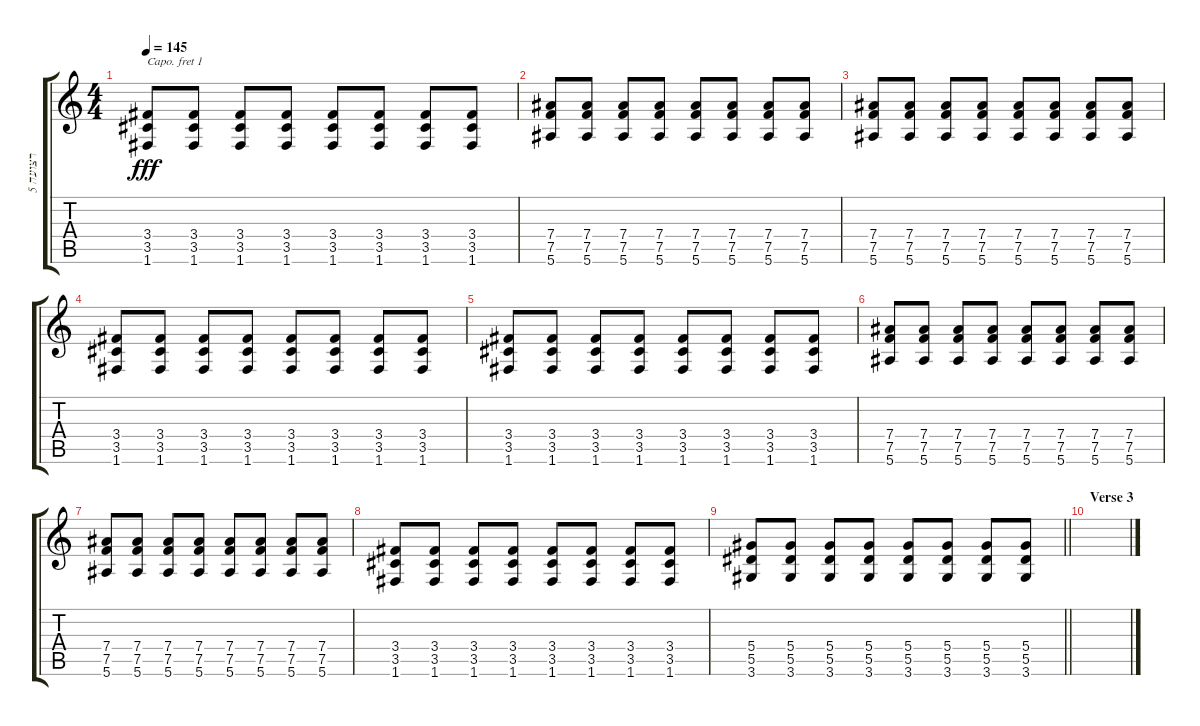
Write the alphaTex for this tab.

\track ("רצועה 5" "רצועה 5") {instrument distortionguitar}
\staff {score tabs}
\capo 1
\tuning (E4 B3 G3 D3 A2 E2) {hide}
\ts (4 4)
\tempo 145
\clef g2
\ks c
(3.4 3.5 1.6).8{dy fff} (3.4 3.5 1.6).8 (3.4 3.5 1.6).8 (3.4 3.5 1.6).8 (3.4 3.5 1.6).8 (3.4 3.5 1.6).8 (3.4 3.5 1.6).8 (3.4 3.5 1.6).8 |
(7.4 7.5 5.6).8 (7.4 7.5 5.6).8 (7.4 7.5 5.6).8 (7.4 7.5 5.6).8 (7.4 7.5 5.6).8 (7.4 7.5 5.6).8 (7.4 7.5 5.6).8 (7.4 7.5 5.6).8 |
(7.4 7.5 5.6).8 (7.4 7.5 5.6).8 (7.4 7.5 5.6).8 (7.4 7.5 5.6).8 (7.4 7.5 5.6).8 (7.4 7.5 5.6).8 (7.4 7.5 5.6).8 (7.4 7.5 5.6).8 |
(3.4 3.5 1.6).8 (3.4 3.5 1.6).8 (3.4 3.5 1.6).8 (3.4 3.5 1.6).8 (3.4 3.5 1.6).8 (3.4 3.5 1.6).8 (3.4 3.5 1.6).8 (3.4 3.5 1.6).8 |
(3.4 3.5 1.6).8 (3.4 3.5 1.6).8 (3.4 3.5 1.6).8 (3.4 3.5 1.6).8 (3.4 3.5 1.6).8 (3.4 3.5 1.6).8 (3.4 3.5 1.6).8 (3.4 3.5 1.6).8 |
(7.4 7.5 5.6).8 (7.4 7.5 5.6).8 (7.4 7.5 5.6).8 (7.4 7.5 5.6).8 (7.4 7.5 5.6).8 (7.4 7.5 5.6).8 (7.4 7.5 5.6).8 (7.4 7.5 5.6).8 |
(7.4 7.5 5.6).8 (7.4 7.5 5.6).8 (7.4 7.5 5.6).8 (7.4 7.5 5.6).8 (7.4 7.5 5.6).8 (7.4 7.5 5.6).8 (7.4 7.5 5.6).8 (7.4 7.5 5.6).8 |
(3.4 3.5 1.6).8 (3.4 3.5 1.6).8 (3.4 3.5 1.6).8 (3.4 3.5 1.6).8 (3.4 3.5 1.6).8 (3.4 3.5 1.6).8 (3.4 3.5 1.6).8 (3.4 3.5 1.6).8 |
\barLineRight lightlight
(5.4 5.5 3.6).8 (5.4 5.5 3.6).8 (5.4 5.5 3.6).8 (5.4 5.5 3.6).8 (5.4 5.5 3.6).8 (5.4 5.5 3.6).8 (5.4 5.5 3.6).8 (5.4 5.5 3.6).8 |
\section ("" "Verse 3")
